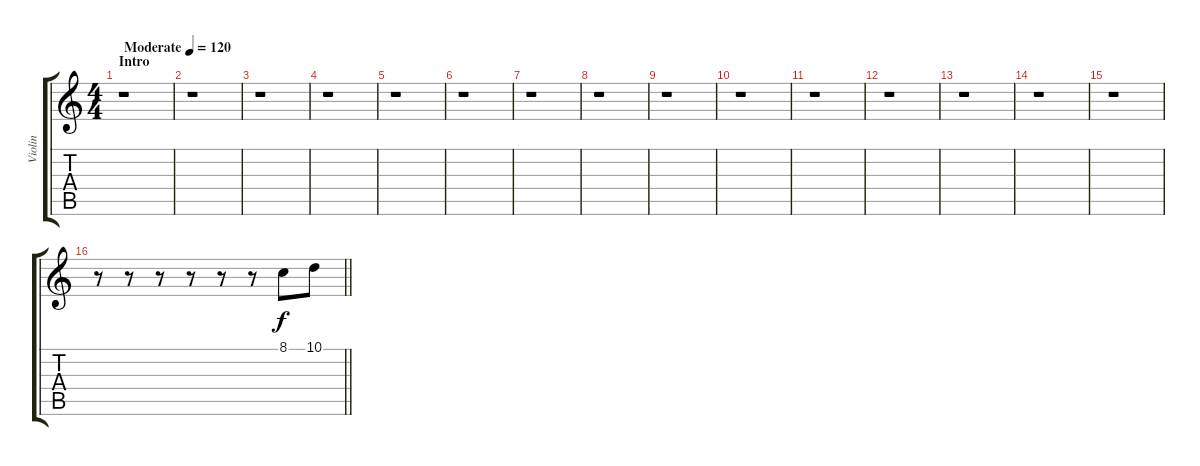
\track ("Violin" "Violin") {instrument violin}
\staff {score tabs}
\tuning (E4 B3 G3 D3 A2 E2) {hide}
\ts (4 4)
\section ("" "Intro")
\tempo (120 "Moderate")
\clef g2
\ks c
r.1{dy f instrument violin} |
r.1 |
r.1 |
r.1 |
r.1 |
r.1 |
r.1 |
r.1 |
r.1 |
r.1 |
r.1 |
r.1 |
r.1 |
r.1 |
r.1 |
\barLineRight lightlight
r.8 r.8 r.8 r.8 r.8 r.8 8.1.8 10.1.8
